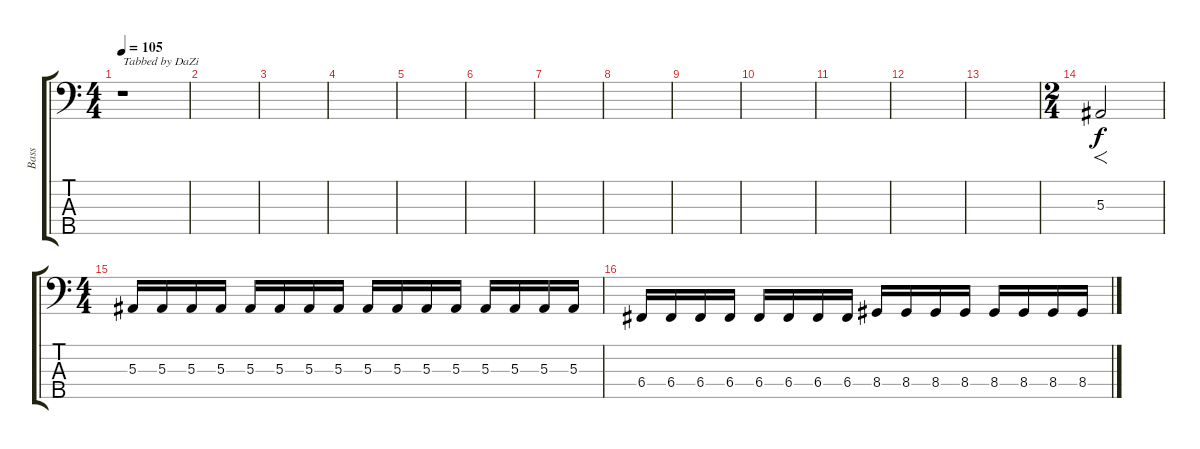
\track ("Bass" "Bass") {instrument slapbass2}
\staff {score tabs}
\tuning (Eb2 Bb1 F1 C1 G0) {hide}
\ts (4 4)
\tempo 105
\clef f4
\ks c
r.1{txt "Tabbed by DaZi" dy f instrument slapbass2} |
|
|
|
|
|
|
|
|
|
|
|
|
\ts (2 4)
5.3.2{f} |
\ts (4 4)
5.3.16 5.3.16 5.3.16 5.3.16 5.3.16 5.3.16 5.3.16 5.3.16 5.3.16 5.3.16 5.3.16 5.3.16 5.3.16 5.3.16 5.3.16 5.3.16 |
6.4.16 6.4.16 6.4.16 6.4.16 6.4.16 6.4.16 6.4.16 6.4.16 8.4.16 8.4.16 8.4.16 8.4.16 8.4.16 8.4.16 8.4.16 8.4.16
